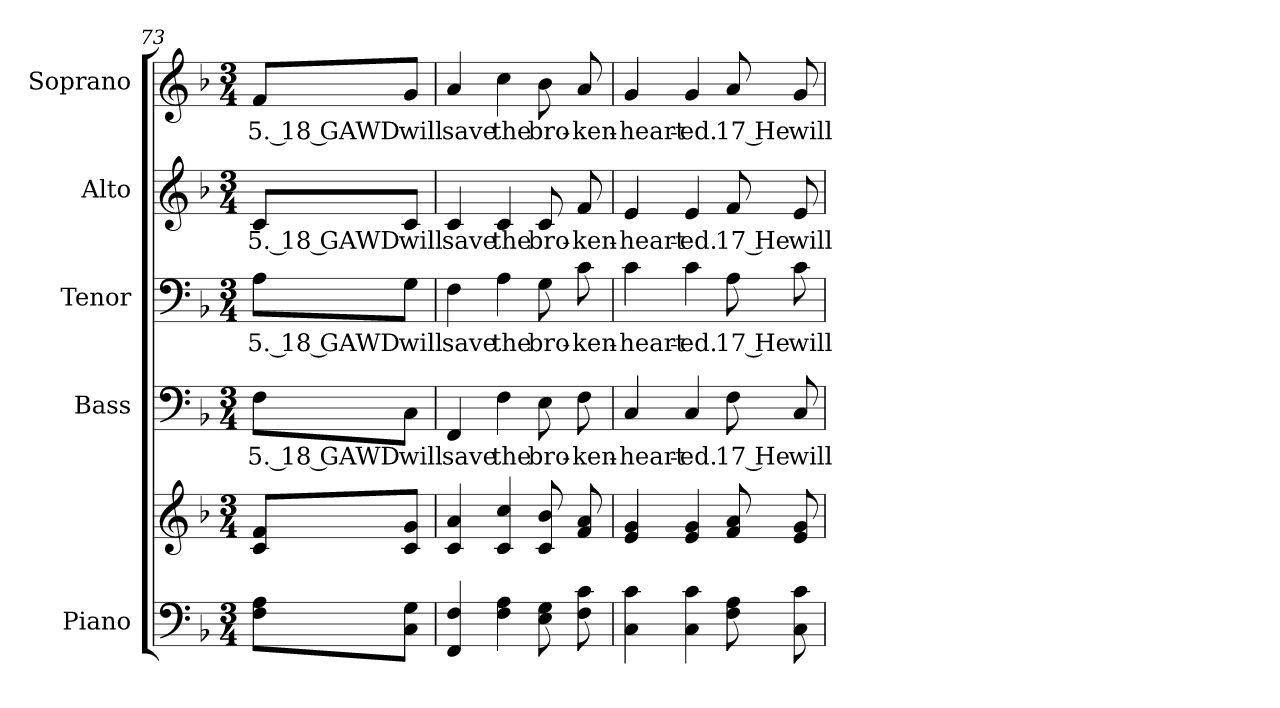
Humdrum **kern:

**kern	**kern	**kern	**text	**kern	**text	**kern	**text	**kern	**text
*part5	*part5	*part4	*part4	*part3	*part3	*part2	*part2	*part1	*part1
*staff6	*staff5	*staff4	*staff4	*staff3	*staff3	*staff2	*staff2	*staff1	*staff1
*I"Piano	*	*I"Bass	*	*I"Tenor	*	*I"Alto	*	*I"Soprano	*
*I'Pno.	*	*I'B.	*	*I'T.	*	*I'A.	*	*I'S.	*
*clefF4	*clefG2	*clefF4	*	*clefF4	*	*clefG2	*	*clefG2	*
*k[b-]	*k[b-]	*k[b-]	*	*k[b-]	*	*k[b-]	*	*k[b-]	*
*F:	*F:	*F:	*	*F:	*	*F:	*	*F:	*
*M3/4	*M3/4	*M3/4	*	*M3/4	*	*M3/4	*	*M3/4	*
=73	=73	=73	=73	=73	=73	=73	=73	=73	=73
!	!	!	!LO:LY:b:color=#000000	!	!	!	!	!	!
!	!	!	!	!	!LO:LY:b:color=#000000	!	!	!	!
!	!	!	!	!	!	!	!LO:LY:b:color=#000000	!	!
!	!	!	!	!	!	!	!	!	!LO:LY:b:color=#000000
8Fi\ 8AiL	8ci/ 8fiL	8Fi\L	5. 18 GAWD	8Ai\L	5. 18 GAWD	8ci/L	5. 18 GAWD	8fi/L	5. 18 GAWD
!	!	!	!LO:LY:b:color=#000000	!	!	!	!	!	!
!	!	!	!	!	!LO:LY:b:color=#000000	!	!	!	!
!	!	!	!	!	!	!	!LO:LY:b:color=#000000	!	!
!	!	!	!	!	!	!	!	!	!LO:LY:b:color=#000000
8Ci\ 8GiJ	8ci/ 8giJ	8Ci\J	will	8Gi\J	will	8ci/J	will	8gi/J	will
=74	=74	=74	=74	=74	=74	=74	=74	=74	=74
!	!	!	!LO:LY:b:color=#000000	!	!	!	!	!	!
!	!	!	!	!	!LO:LY:b:color=#000000	!	!	!	!
!	!	!	!	!	!	!	!LO:LY:b:color=#000000	!	!
!	!	!	!	!	!	!	!	!	!LO:LY:b:color=#000000
4FFi/ 4Fi	4ci/ 4ai	4FFi/	save	4Fi\	save	4ci/	save	4ai/	save
!	!	!	!LO:LY:b:color=#000000	!	!	!	!	!	!
!	!	!	!	!	!LO:LY:b:color=#000000	!	!	!	!
!	!	!	!	!	!	!	!LO:LY:b:color=#000000	!	!
!	!	!	!	!	!	!	!	!	!LO:LY:b:color=#000000
4Fi\ 4Ai	4ci/ 4cci	4Fi\	the	4Ai\	the	4ci/	the	4cci\	the
!	!	!	!LO:LY:b:color=#000000	!	!	!	!	!	!
!	!	!	!	!	!LO:LY:b:color=#000000	!	!	!	!
!	!	!	!	!	!	!	!LO:LY:b:color=#000000	!	!
!	!	!	!	!	!	!	!	!	!LO:LY:b:color=#000000
8Ei\ 8Gi	8ci/ 8b-i	8Ei\	bro-	8Gi\	bro-	8ci/	bro-	8b-i\	bro-
!	!	!	!LO:LY:b:color=#000000	!	!	!	!	!	!
!	!	!	!	!	!LO:LY:b:color=#000000	!	!	!	!
!	!	!	!	!	!	!	!LO:LY:b:color=#000000	!	!
!	!	!	!	!	!	!	!	!	!LO:LY:b:color=#000000
8Fi\ 8ci	8fi/ 8ai	8Fi\	-ken-	8ci\	-ken-	8fi/	-ken-	8ai/	-ken-
=75	=75	=75	=75	=75	=75	=75	=75	=75	=75
!	!	!	!LO:LY:b:color=#000000	!	!	!	!	!	!
!	!	!	!	!	!LO:LY:b:color=#000000	!	!	!	!
!	!	!	!	!	!	!	!LO:LY:b:color=#000000	!	!
!	!	!	!	!	!	!	!	!	!LO:LY:b:color=#000000
4Ci\ 4ci	4ei/ 4gi	4Ci/	-heart-	4ci\	-heart-	4ei/	-heart-	4gi/	-heart-
!	!	!	!LO:LY:b:color=#000000	!	!	!	!	!	!
!	!	!	!	!	!LO:LY:b:color=#000000	!	!	!	!
!	!	!	!	!	!	!	!LO:LY:b:color=#000000	!	!
!	!	!	!	!	!	!	!	!	!LO:LY:b:color=#000000
4Ci\ 4ci	4ei/ 4gi	4Ci/	-ed.	4ci\	-ed.	4ei/	-ed.	4gi/	-ed.
!	!	!	!LO:LY:b:color=#000000	!	!	!	!	!	!
!	!	!	!	!	!LO:LY:b:color=#000000	!	!	!	!
!	!	!	!	!	!	!	!LO:LY:b:color=#000000	!	!
!	!	!	!	!	!	!	!	!	!LO:LY:b:color=#000000
8Fi\ 8Ai	8fi/ 8ai	8Fi\	17 He	8Ai\	17 He	8fi/	17 He	8ai/	17 He
!	!	!	!LO:LY:b:color=#000000	!	!	!	!	!	!
!	!	!	!	!	!LO:LY:b:color=#000000	!	!	!	!
!	!	!	!	!	!	!	!LO:LY:b:color=#000000	!	!
!	!	!	!	!	!	!	!	!	!LO:LY:b:color=#000000
8Ci\ 8ci	8ei/ 8gi	8Ci/	will	8ci\	will	8ei/	will	8gi/	will
=	=	=	=	=	=	=	=	=	=
*-	*-	*-	*-	*-	*-	*-	*-	*-	*-
